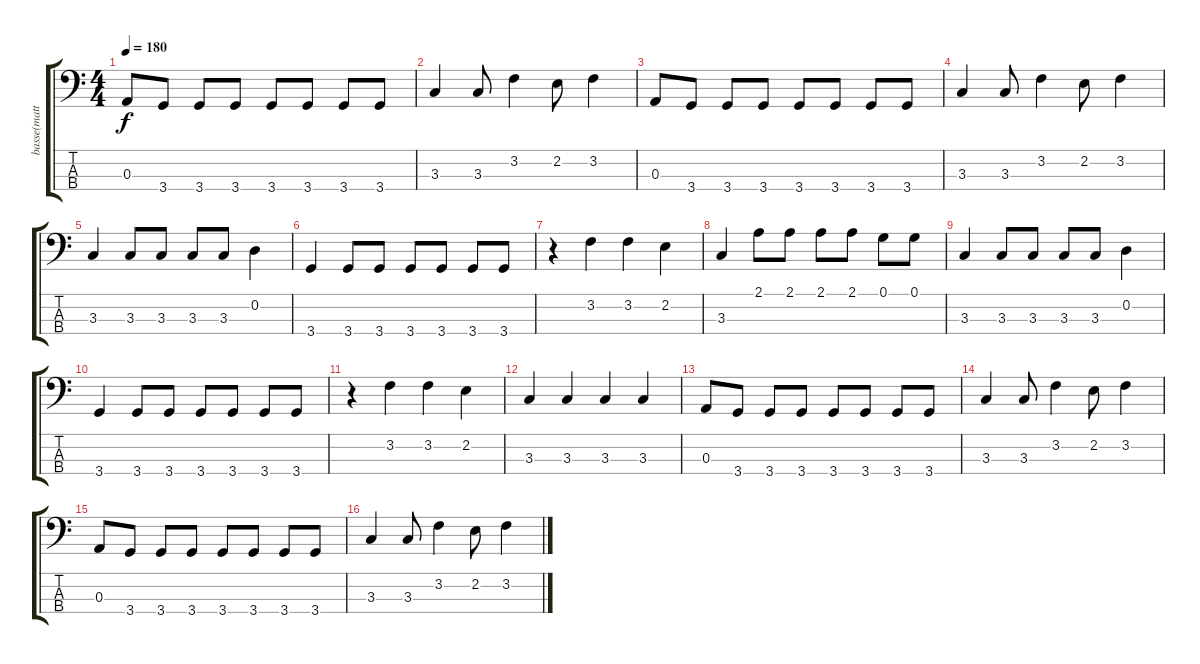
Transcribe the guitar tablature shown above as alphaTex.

\track ("basse(matt)" "basse(matt") {instrument electricbasspick}
\staff {score tabs}
\tuning (G2 D2 A1 E1) {hide}
\ts (4 4)
\tempo 180
\clef f4
\ks c
0.3.8{dy f} 3.4.8 3.4.8 3.4.8 3.4.8 3.4.8 3.4.8 3.4.8 |
3.3.4 3.3.8 3.2.4 2.2.8 3.2.4 |
0.3.8 3.4.8 3.4.8 3.4.8 3.4.8 3.4.8 3.4.8 3.4.8 |
3.3.4 3.3.8 3.2.4 2.2.8 3.2.4 |
3.3.4 3.3.8 3.3.8 3.3.8 3.3.8 0.2.4 |
3.4.4 3.4.8 3.4.8 3.4.8 3.4.8 3.4.8 3.4.8 |
r.4 3.2.4 3.2.4 2.2.4 |
3.3.4 2.1.8 2.1.8 2.1.8 2.1.8 0.1.8 0.1.8 |
3.3.4 3.3.8 3.3.8 3.3.8 3.3.8 0.2.4 |
3.4.4 3.4.8 3.4.8 3.4.8 3.4.8 3.4.8 3.4.8 |
r.4 3.2.4 3.2.4 2.2.4 |
3.3.4 3.3.4 3.3.4 3.3.4 |
0.3.8 3.4.8 3.4.8 3.4.8 3.4.8 3.4.8 3.4.8 3.4.8 |
3.3.4 3.3.8 3.2.4 2.2.8 3.2.4 |
0.3.8 3.4.8 3.4.8 3.4.8 3.4.8 3.4.8 3.4.8 3.4.8 |
3.3.4 3.3.8 3.2.4 2.2.8 3.2.4
